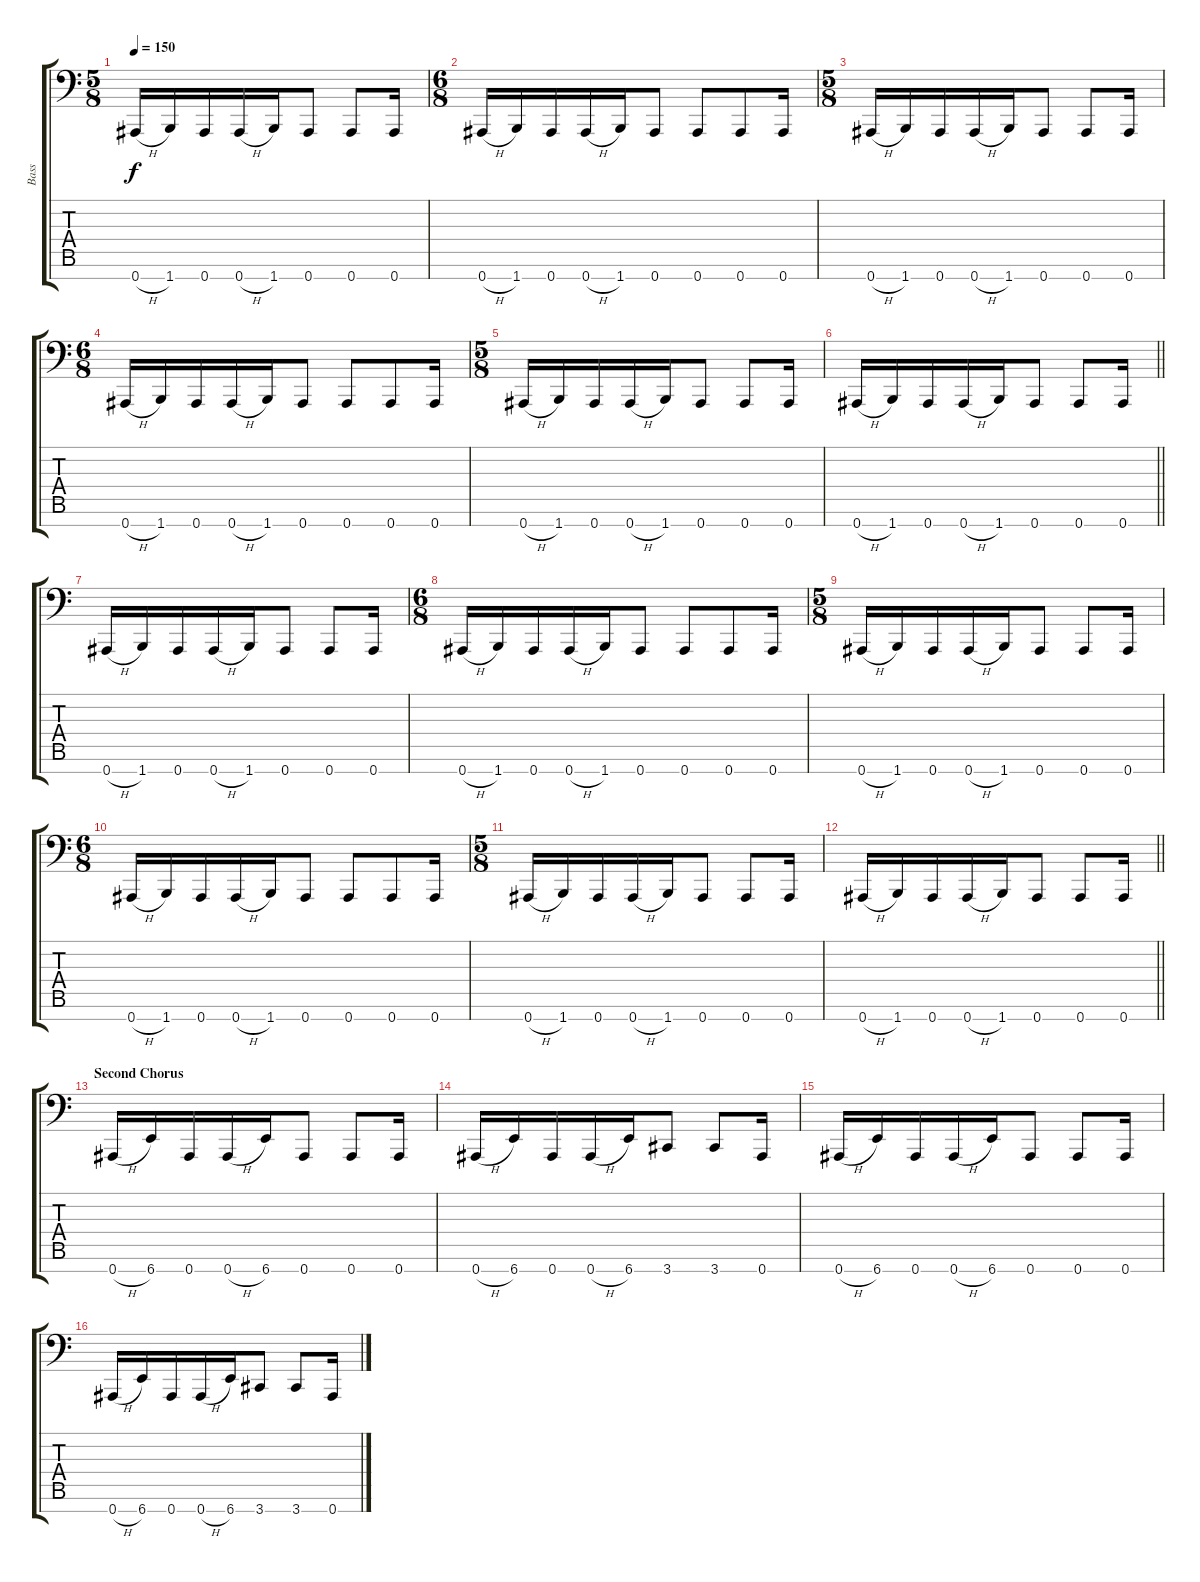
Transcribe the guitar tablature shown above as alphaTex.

\track ("Bass" "Bass") {instrument slapbass2}
\staff {score tabs}
\tuning (Eb3 Bb2 Gb2 Db2 Ab1 Eb1 Bb0) {hide}
\ts (5 8)
\tempo 150
\clef f4
\ks c
0.7{h}.16{dy f} 1.7.16 0.7.16 0.7{h}.16 1.7.16 0.7.8 0.7.8 0.7.16 |
\ts (6 8)
0.7{h}.16 1.7.16 0.7.16 0.7{h}.16 1.7.16 0.7.8 0.7.8 0.7.8 0.7.16 |
\ts (5 8)
0.7{h}.16 1.7.16 0.7.16 0.7{h}.16 1.7.16 0.7.8 0.7.8 0.7.16 |
\ts (6 8)
0.7{h}.16 1.7.16 0.7.16 0.7{h}.16 1.7.16 0.7.8 0.7.8 0.7.8 0.7.16 |
\ts (5 8)
0.7{h}.16 1.7.16 0.7.16 0.7{h}.16 1.7.16 0.7.8 0.7.8 0.7.16 |
\barLineRight lightlight
0.7{h}.16 1.7.16 0.7.16 0.7{h}.16 1.7.16 0.7.8 0.7.8 0.7.16 |
0.7{h}.16 1.7.16 0.7.16 0.7{h}.16 1.7.16 0.7.8 0.7.8 0.7.16 |
\ts (6 8)
0.7{h}.16 1.7.16 0.7.16 0.7{h}.16 1.7.16 0.7.8 0.7.8 0.7.8 0.7.16 |
\ts (5 8)
0.7{h}.16 1.7.16 0.7.16 0.7{h}.16 1.7.16 0.7.8 0.7.8 0.7.16 |
\ts (6 8)
0.7{h}.16 1.7.16 0.7.16 0.7{h}.16 1.7.16 0.7.8 0.7.8 0.7.8 0.7.16 |
\ts (5 8)
0.7{h}.16 1.7.16 0.7.16 0.7{h}.16 1.7.16 0.7.8 0.7.8 0.7.16 |
\barLineRight lightlight
0.7{h}.16 1.7.16 0.7.16 0.7{h}.16 1.7.16 0.7.8 0.7.8 0.7.16 |
\section ("" "Second Chorus")
0.7{h}.16 6.7.16 0.7.16 0.7{h}.16 6.7.16 0.7.8 0.7.8 0.7.16 |
0.7{h}.16 6.7.16 0.7.16 0.7{h}.16 6.7.16 3.7.8 3.7.8 0.7.16 |
0.7{h}.16 6.7.16 0.7.16 0.7{h}.16 6.7.16 0.7.8 0.7.8 0.7.16 |
0.7{h}.16 6.7.16 0.7.16 0.7{h}.16 6.7.16 3.7.8 3.7.8 0.7.16
